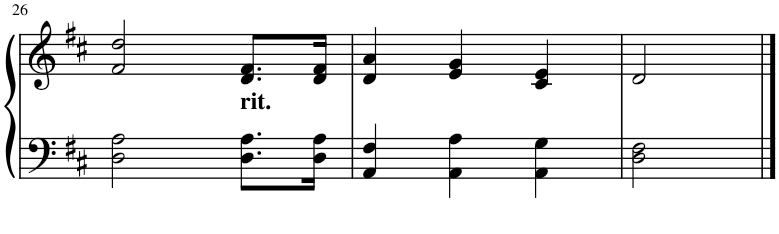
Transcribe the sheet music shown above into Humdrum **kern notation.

**kern	**kern
*part1	*part1
*staff2	*staff1
*I"Piano	*
*I'Pno.	*
!!LO:PB:g=z
*clefF4	*clefG2
*k[f#c#]	*k[f#c#]
*M3/4	*M3/4
=26	=26
2D\ 2A\	2f#/ 2dd/
!	!LO:TX:b:B:t=rit.
8.D\ 8.A\L	8.d/ 8.f#/L
16D\ 16A\Jk	16d/ 16f#/Jk
=27	=27
4AA/ 4F#/	4d/ 4a/
4AA\ 4A\	4e/ 4g/
4AA\ 4G\	4c#/ 4e/
=28	=28
2D\ 2F#\	2d/
==	==
*-	*-
